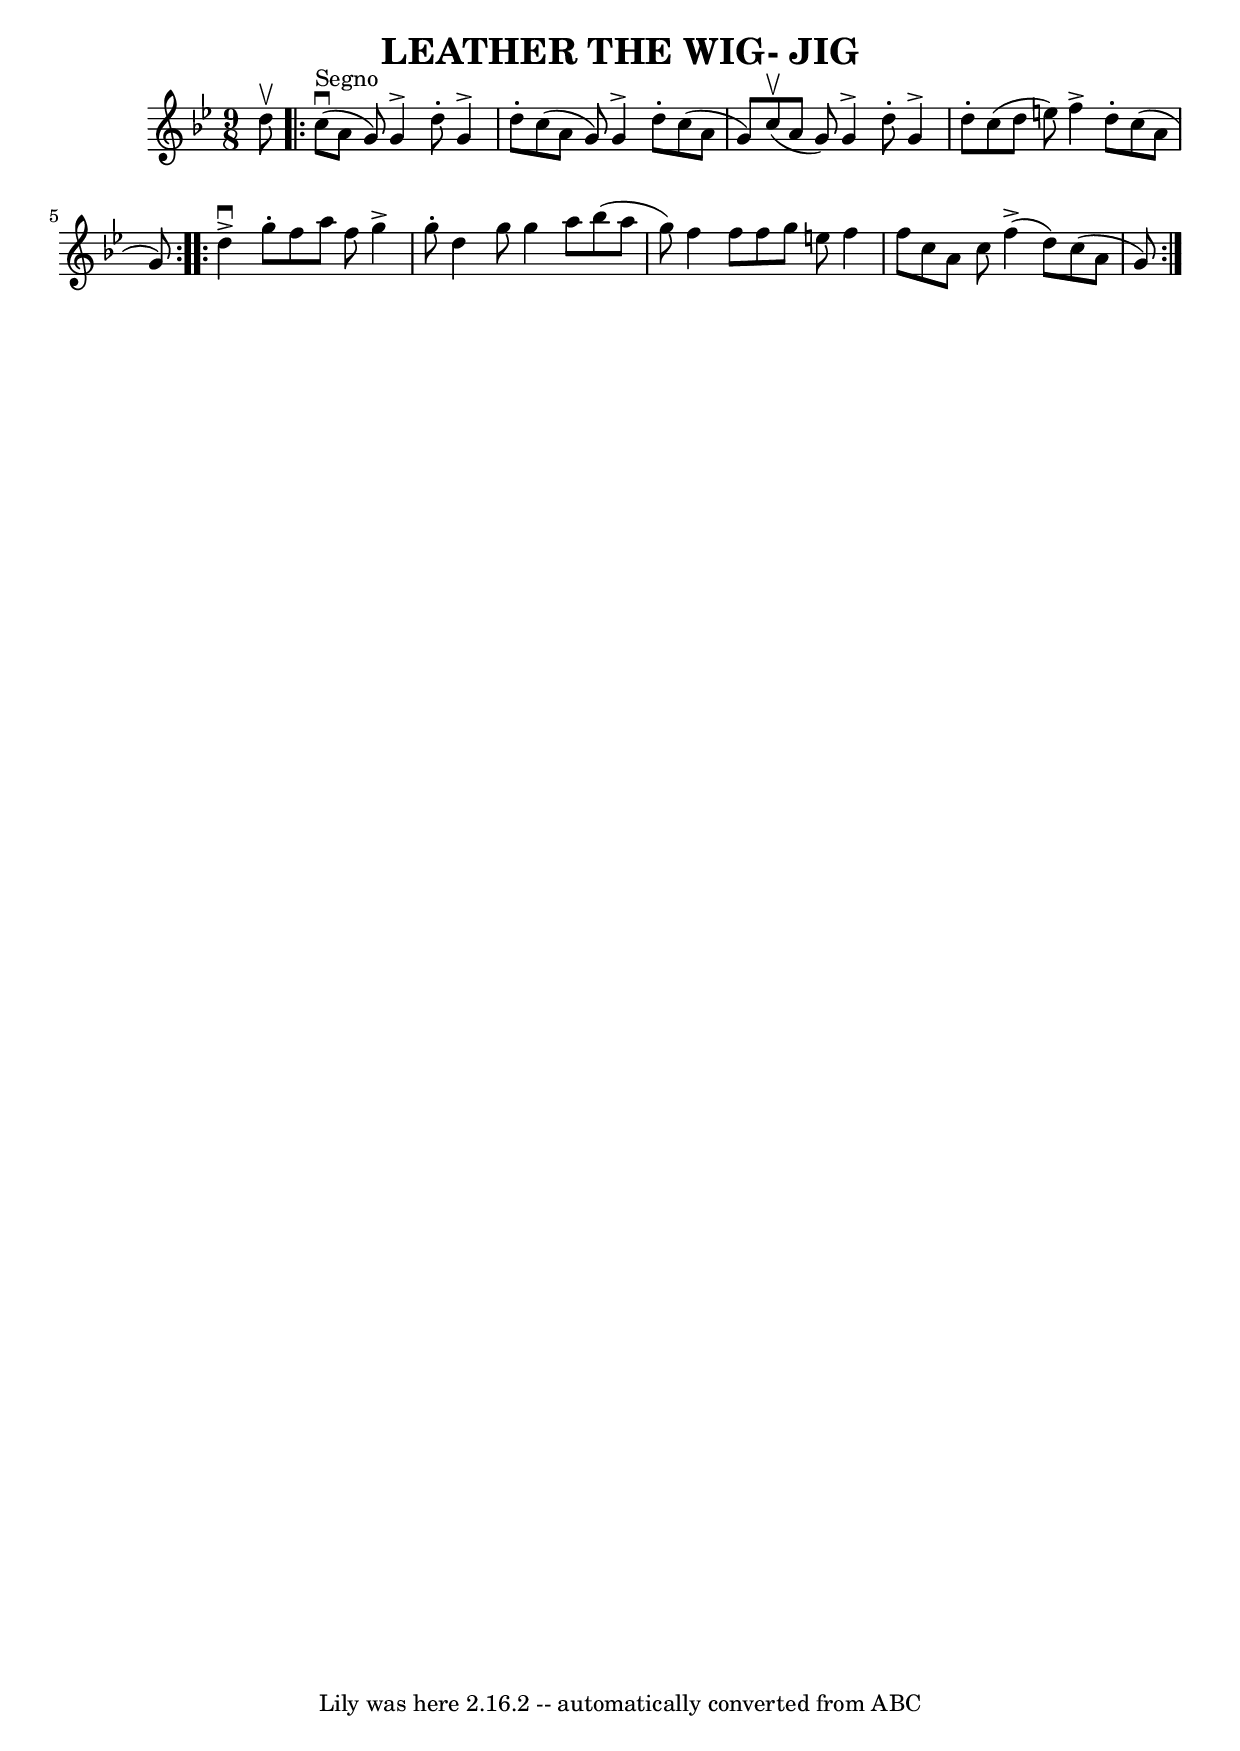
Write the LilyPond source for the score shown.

\version "2.16.2"
\include "Mammoth.ily"
\header {
  %% book = "Ryan's Mammoth Collection of Fiddle Tunes"
  crossRefNumber = "1"
  footnotes = ""
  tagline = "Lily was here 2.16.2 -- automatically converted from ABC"
  title = "LEATHER THE WIG- JIG"

}
voicedefault =  {


  \time 9/8 
  \key g \minor
  d''8^\upbow         
  \repeat volta 2 {
    c''8^"Segno"(^\downbow a'8 g'8) g'4^\accent d''8-. g'4^\accent   
    d''8-.   |
    c''8 (a'8 g'8) g'4^\accent d''8-. c''8 (
    a'8 g'8)       |
    c''8 (^\upbow a'8 g'8) g'4^\accent d''8-. g'4^\accent d''8-.   |
    c''8 (d''8 e''8) f''4^\accent d''8-. c''8 (a'8 g'8)   
  }     

  \repeat volta 2 {
    d''4^\downbow^\accent g''8-. f''8 a''8 f''8    
    g''4^\accent g''8-.   |
    d''4 g''8 g''4 a''8 bes''8 (
    a''8 g''8)       |
    f''4 f''8 f''8 g''8 e''8 f''4  
    f''8    |
    c''8 a'8 c''8 f''4 (^\accent d''8) c''8 (a'8 g'8)     
  }   

}

\score{
  <<

    \context Staff="default"
    {
      \voicedefault 
      
    }

  >>
  \layout {
    
  }
  \midi {
  }

}
